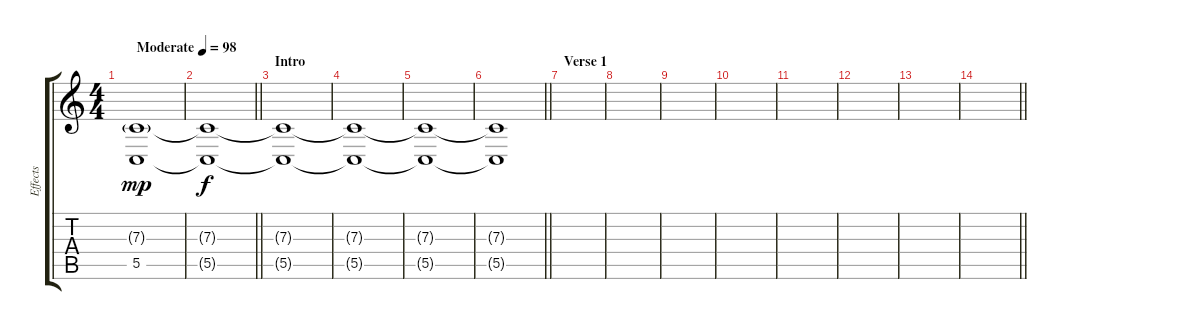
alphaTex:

\track ("Effects" "Effects") {instrument pad2warm}
\staff {score tabs}
\tuning (D4 A3 F3 C3 G2 D2) {hide}
\ts (4 4)
\tempo (98 "Moderate")
\clef g2
\ks c
(7.3{g} 5.5).1{dy mp instrument pad2warm} |
\barLineRight lightlight
(7.3{t} 5.5{t}).1{dy f} |
\section ("" "Intro")
(7.3{t} 5.5{t}).1 |
(7.3{t} 5.5{t}).1 |
(7.3{t} 5.5{t}).1 |
\barLineRight lightlight
(7.3{t} 5.5{t}).1 |
\section ("" "Verse 1")
|
|
|
|
|
|
|
\barLineRight lightlight
